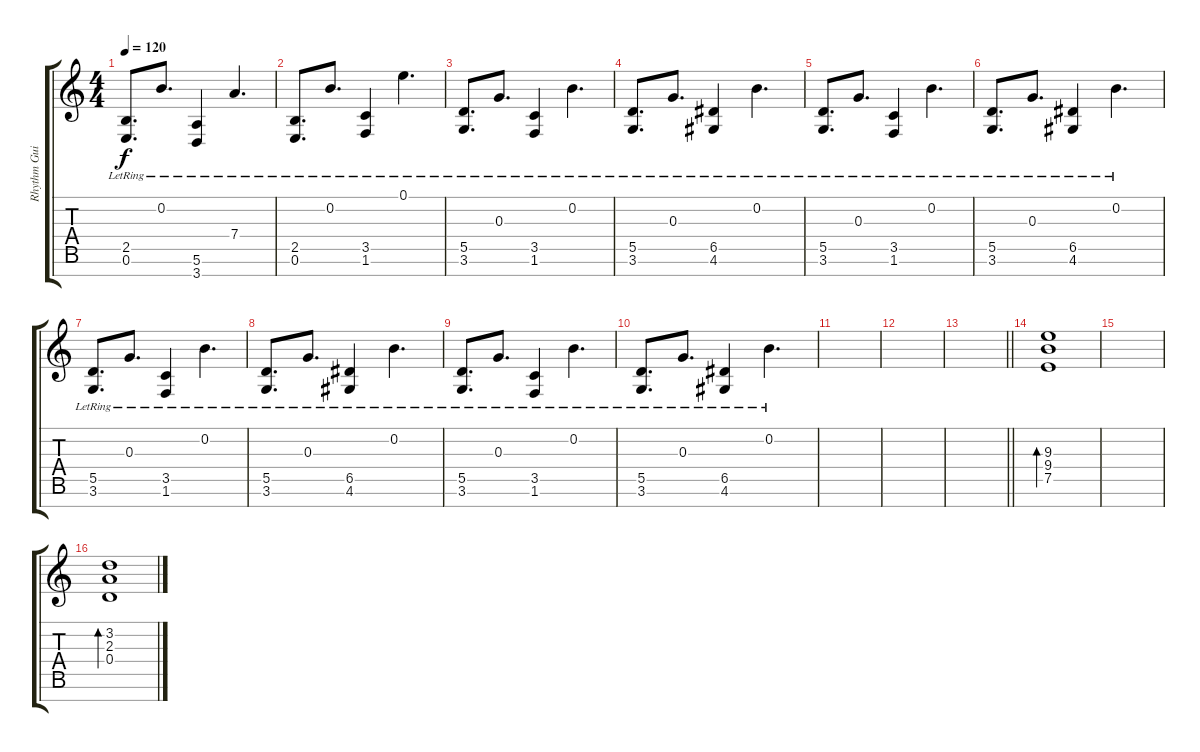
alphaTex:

\track ("Rhythm Guitar" "Rhythm Gui") {instrument overdrivenguitar}
\staff {score tabs}
\tuning (E4 B3 G3 D3 A2 E2 B1) {hide}
\ts (4 4)
\tempo 120
\clef g2
\ks c
(2.5{lr} 0.6{lr}).8{d dy f} 0.2{lr}.8{d} (5.6{lr} 3.7{lr}).4 7.4{lr}.4{d} |
(2.5{lr} 0.6{lr}).8{d} 0.2{lr}.8{d} (3.5 1.6{lr}).4 0.1{lr}.4{d} |
(5.5{lr} 3.6{lr}).8{d} 0.3{lr}.8{d} (3.5{lr} 1.6{lr}).4 0.2{lr}.4{d} |
(5.5{lr} 3.6{lr}).8{d} 0.3{lr}.8{d} (6.5{lr} 4.6{lr}).4 0.2{lr}.4{d} |
(5.5{lr} 3.6{lr}).8{d} 0.3{lr}.8{d} (3.5{lr} 1.6{lr}).4 0.2{lr}.4{d} |
(5.5{lr} 3.6{lr}).8{d} 0.3{lr}.8{d} (6.5{lr} 4.6{lr}).4 0.2{lr}.4{d} |
(5.5{lr} 3.6{lr}).8{d} 0.3{lr}.8{d} (3.5{lr} 1.6{lr}).4 0.2{lr}.4{d} |
(5.5{lr} 3.6{lr}).8{d} 0.3{lr}.8{d} (6.5{lr} 4.6{lr}).4 0.2{lr}.4{d} |
(5.5{lr} 3.6{lr}).8{d} 0.3{lr}.8{d} (3.5{lr} 1.6{lr}).4 0.2{lr}.4{d} |
(5.5{lr} 3.6{lr}).8{d} 0.3{lr}.8{d} (6.5{lr} 4.6{lr}).4 0.2{lr}.4{d} |
|
|
\barLineRight lightlight
|
\section ("" "")
(9.3 9.4 7.5).1{bd 240 instrument electricguitarclean} |
|
(3.2 2.3 0.4).1{bd 240}
